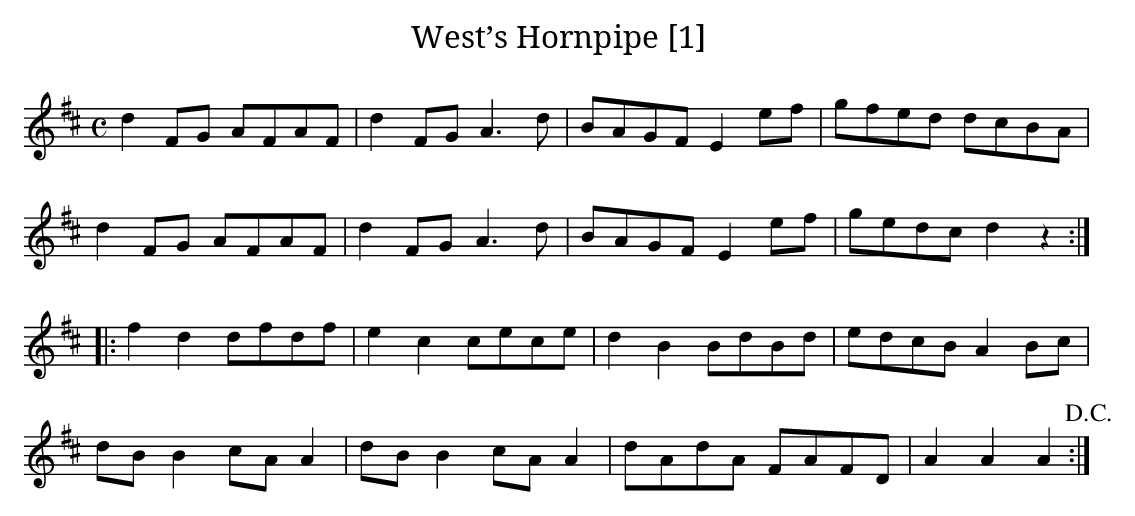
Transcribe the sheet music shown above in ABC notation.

X:1
T:West’s Hornpipe [1]
M:C
L:1/8
K:D
d2 FG AFAF|d2 FG A3d|BAGF E2 ef|gfed dcBA|
d2 FG AFAF|d2 FG A3d|BAGF E2 ef|gedc d2 z2:|
|:f2d2 dfdf|e2c2 cece|d2B2 BdBd|edcB A2 Bc|
dB B2 cA A2|dB B2 cA A2|dAdA FAFD|A2A2A2!D.C.!:|]
